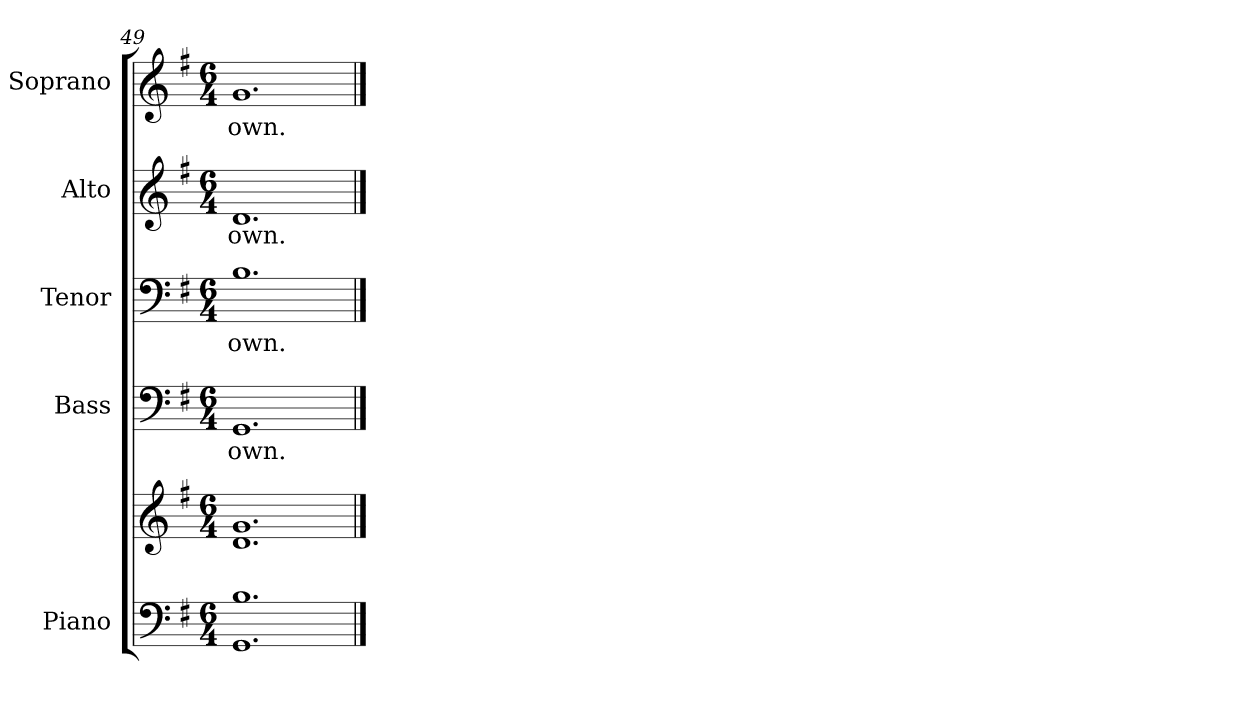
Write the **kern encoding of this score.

**kern	**kern	**kern	**text	**kern	**text	**kern	**text	**kern	**text
*part5	*part5	*part4	*part4	*part3	*part3	*part2	*part2	*part1	*part1
*staff6	*staff5	*staff4	*staff4	*staff3	*staff3	*staff2	*staff2	*staff1	*staff1
*I"Piano	*	*I"Bass	*	*I"Tenor	*	*I"Alto	*	*I"Soprano	*
*I'Pno.	*	*I'B.	*	*I'T.	*	*I'A.	*	*I'S.	*
!!LO:PB:g=z
*clefF4	*clefG2	*clefF4	*	*clefF4	*	*clefG2	*	*clefG2	*
*k[f#]	*k[f#]	*k[f#]	*	*k[f#]	*	*k[f#]	*	*k[f#]	*
*G:	*G:	*G:	*	*G:	*	*G:	*	*G:	*
*M6/4	*M6/4	*M6/4	*	*M6/4	*	*M6/4	*	*M6/4	*
=49	=49	=49	=49	=49	=49	=49	=49	=49	=49
!	!	!	!LO:LY:b:color=#000000	!	!	!	!	!	!
!	!	!	!	!	!LO:LY:b:color=#000000	!	!	!	!
!	!	!	!	!	!	!	!LO:LY:b:color=#000000	!	!
!	!	!	!	!	!	!	!	!	!LO:LY:b:color=#000000
1.GGi 1.Bi	1.di 1.gi	1.GGi	own.	1.Bi	own.	1.di	own.	1.gi	own.
==	==	==	==	==	==	==	==	==	==
*-	*-	*-	*-	*-	*-	*-	*-	*-	*-
